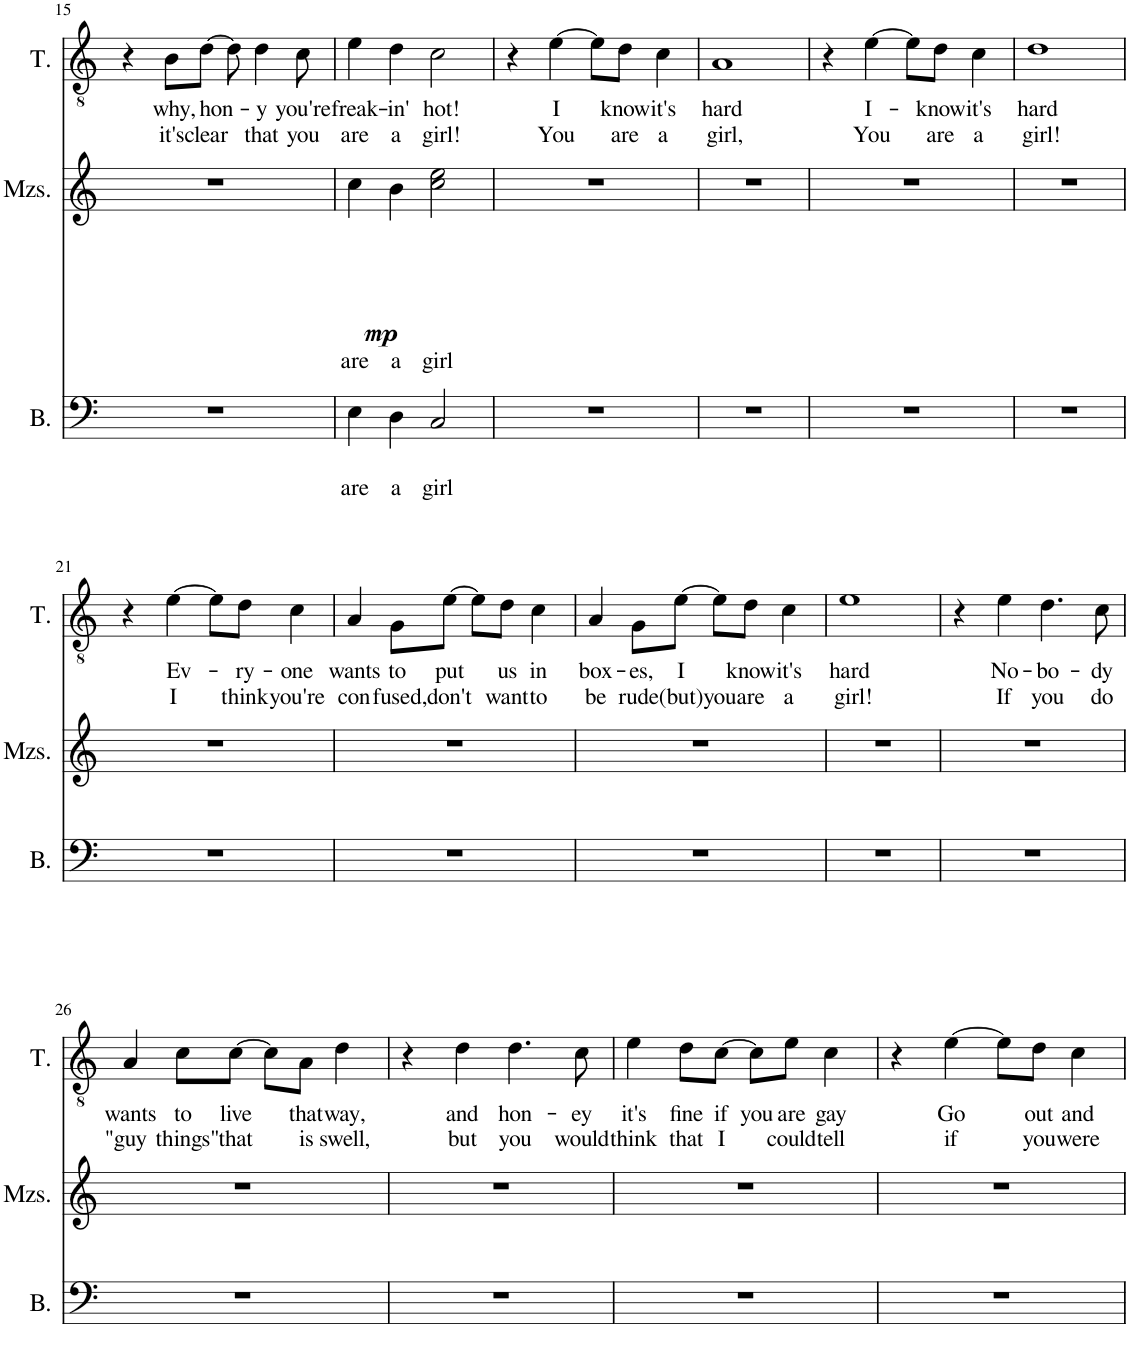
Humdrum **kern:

**kern	**text	**text	**kern	**text	**text	**dynam	**kern	**text	**text
*part3	*part3	*part3	*part2	*part2	*part2	*part2	*part1	*part1	*part1
*staff3	*staff3	*staff3	*staff2	*staff2	*staff2	*staff2	*staff1	*staff1	*staff1
*I"Bass	*	*	*I"Mezzosoprano	*	*	*	*I"Tenor	*	*
*I'B.	*	*	*I'Mzs.	*	*	*	*I'T.	*	*
!!LO:PB:g=z
*clefF4	*	*	*clefG2	*	*	*	*clefGv2	*	*
*k[]	*	*	*k[]	*	*	*	*k[]	*	*
*M4/4	*	*	*M4/4	*	*	*	*M4/4	*	*
=15	=15	=15	=15	=15	=15	=15	=15	=15	=15
1r	.	.	1r	.	.	.	4r	.	.
!	!	!	!	!	!	!	!	!LO:LY:b	!LO:LY:b
.	.	.	.	.	.	.	8B\L	why,	it's
!	!	!	!	!	!	!	!	!LO:LY:b	!LO:LY:b
.	.	.	.	.	.	.	[8d\J	hon-	clear
.	.	.	.	.	.	.	8d\]	.	.
!	!	!	!	!	!	!	!	!LO:LY:b	!LO:LY:b
.	.	.	.	.	.	.	4d\	-y	that
!	!	!	!	!	!	!	!	!LO:LY:b	!LO:LY:b
.	.	.	.	.	.	.	8c\	you're	you
=16	=16	=16	=16	=16	=16	=16	=16	=16	=16
!	!	!LO:LY:b	!	!	!LO:LY:b	!LO:DY:b	!	!LO:LY:b	!LO:LY:b
4E\	.	are	4cc\	.	are	mp	4e\	freak-	are
!	!	!LO:LY:b	!	!	!LO:LY:b	!	!	!LO:LY:b	!LO:LY:b
4D\	.	a	4b\	.	a	.	4d\	-in'	a
!	!	!LO:LY:b	!	!	!LO:LY:b	!	!	!LO:LY:b	!LO:LY:b
2C/	.	girl	2cc\ 2ee\	.	girl	.	2c\	hot!	girl!
=17	=17	=17	=17	=17	=17	=17	=17	=17	=17
1r	.	.	1r	.	.	.	4r	.	.
!	!	!	!	!	!	!	!	!LO:LY:b	!LO:LY:b
.	.	.	.	.	.	.	[4e\	I	You
.	.	.	.	.	.	.	8e\L]	.	.
!	!	!	!	!	!	!	!	!LO:LY:b	!LO:LY:b
.	.	.	.	.	.	.	8d\J	know	are
!	!	!	!	!	!	!	!	!LO:LY:b	!LO:LY:b
.	.	.	.	.	.	.	4c\	it's	a
=18	=18	=18	=18	=18	=18	=18	=18	=18	=18
!	!	!	!	!	!	!	!	!LO:LY:b	!LO:LY:b
1r	.	.	1r	.	.	.	1A	hard	girl,
=19	=19	=19	=19	=19	=19	=19	=19	=19	=19
1r	.	.	1r	.	.	.	4r	.	.
!	!	!	!	!	!	!	!	!LO:LY:b	!LO:LY:b
.	.	.	.	.	.	.	[4e\	I-	You
.	.	.	.	.	.	.	8e\L]	.	.
!	!	!	!	!	!	!	!	!LO:LY:b	!LO:LY:b
.	.	.	.	.	.	.	8d\J	-know	are
!	!	!	!	!	!	!	!	!LO:LY:b	!LO:LY:b
.	.	.	.	.	.	.	4c\	it's	a
=20	=20	=20	=20	=20	=20	=20	=20	=20	=20
!	!	!	!	!	!	!	!	!LO:LY:b	!LO:LY:b
1r	.	.	1r	.	.	.	1d	hard	girl!
!!LO:LB:g=z
=21	=21	=21	=21	=21	=21	=21	=21	=21	=21
1r	.	.	1r	.	.	.	4r	.	.
!	!	!	!	!	!	!	!	!LO:LY:b	!LO:LY:b
.	.	.	.	.	.	.	[4e\	Ev-	I
.	.	.	.	.	.	.	8e\L]	.	.
!	!	!	!	!	!	!	!	!LO:LY:b	!LO:LY:b
.	.	.	.	.	.	.	8d\J	-ry-	think
!	!	!	!	!	!	!	!	!LO:LY:b	!LO:LY:b
.	.	.	.	.	.	.	4c\	-one	you're
=22	=22	=22	=22	=22	=22	=22	=22	=22	=22
!	!	!	!	!	!	!	!	!LO:LY:b	!LO:LY:b
1r	.	.	1r	.	.	.	4A/	wants	con-
!	!	!	!	!	!	!	!	!LO:LY:b	!LO:LY:b
.	.	.	.	.	.	.	8G\L	to	-fused,
!	!	!	!	!	!	!	!	!LO:LY:b	!LO:LY:b
.	.	.	.	.	.	.	[8e\J	put	don't
.	.	.	.	.	.	.	8e\L]	.	.
!	!	!	!	!	!	!	!	!LO:LY:b	!LO:LY:b
.	.	.	.	.	.	.	8d\J	us	want
!	!	!	!	!	!	!	!	!LO:LY:b	!LO:LY:b
.	.	.	.	.	.	.	4c\	in	to
=23	=23	=23	=23	=23	=23	=23	=23	=23	=23
!	!	!	!	!	!	!	!	!LO:LY:b	!LO:LY:b
1r	.	.	1r	.	.	.	4A/	box-	be
!	!	!	!	!	!	!	!	!LO:LY:b	!LO:LY:b
.	.	.	.	.	.	.	8G\L	-es,	rude
!	!	!	!	!	!	!	!	!LO:LY:b	!LO:LY:b
.	.	.	.	.	.	.	[8e\J	I	(but)
!	!	!	!	!	!	!	!	!	!LO:LY:b
.	.	.	.	.	.	.	8e\L]	.	you
!	!	!	!	!	!	!	!	!LO:LY:b	!LO:LY:b
.	.	.	.	.	.	.	8d\J	know	are
!	!	!	!	!	!	!	!	!LO:LY:b	!LO:LY:b
.	.	.	.	.	.	.	4c\	it's	a
=24	=24	=24	=24	=24	=24	=24	=24	=24	=24
!	!	!	!	!	!	!	!	!LO:LY:b	!LO:LY:b
1r	.	.	1r	.	.	.	1e	hard	girl!
=25	=25	=25	=25	=25	=25	=25	=25	=25	=25
1r	.	.	1r	.	.	.	4r	.	.
!	!	!	!	!	!	!	!	!LO:LY:b	!LO:LY:b
.	.	.	.	.	.	.	4e\	No-	If
!	!	!	!	!	!	!	!	!LO:LY:b	!LO:LY:b
.	.	.	.	.	.	.	4.d\	-bo-	you
!	!	!	!	!	!	!	!	!LO:LY:b	!LO:LY:b
.	.	.	.	.	.	.	8c\	-dy	do
!!LO:LB:g=z
=26	=26	=26	=26	=26	=26	=26	=26	=26	=26
!	!	!	!	!	!	!	!	!LO:LY:b	!LO:LY:b
1r	.	.	1r	.	.	.	4A/	wants	"guy
!	!	!	!	!	!	!	!	!LO:LY:b	!LO:LY:b
.	.	.	.	.	.	.	8c\L	to	things"
!	!	!	!	!	!	!	!	!LO:LY:b	!LO:LY:b
.	.	.	.	.	.	.	[8c\J	live	that
.	.	.	.	.	.	.	8c\L]	.	.
!	!	!	!	!	!	!	!	!LO:LY:b	!LO:LY:b
.	.	.	.	.	.	.	8A\J	that	is
!	!	!	!	!	!	!	!	!LO:LY:b	!LO:LY:b
.	.	.	.	.	.	.	4d\	way,	swell,
=27	=27	=27	=27	=27	=27	=27	=27	=27	=27
1r	.	.	1r	.	.	.	4r	.	.
!	!	!	!	!	!	!	!	!LO:LY:b	!LO:LY:b
.	.	.	.	.	.	.	4d\	and	but
!	!	!	!	!	!	!	!	!LO:LY:b	!LO:LY:b
.	.	.	.	.	.	.	4.d\	hon-	you
!	!	!	!	!	!	!	!	!LO:LY:b	!LO:LY:b
.	.	.	.	.	.	.	8c\	-ey	would
=28	=28	=28	=28	=28	=28	=28	=28	=28	=28
!	!	!	!	!	!	!	!	!LO:LY:b	!LO:LY:b
1r	.	.	1r	.	.	.	4e\	it's	think
!	!	!	!	!	!	!	!	!LO:LY:b	!LO:LY:b
.	.	.	.	.	.	.	8d\L	fine	that
!	!	!	!	!	!	!	!	!LO:LY:b	!LO:LY:b
.	.	.	.	.	.	.	[8c\J	if	I
!	!	!	!	!	!	!	!	!LO:LY:b	!
.	.	.	.	.	.	.	8c\L]	you	.
!	!	!	!	!	!	!	!	!LO:LY:b	!LO:LY:b
.	.	.	.	.	.	.	8e\J	are	could
!	!	!	!	!	!	!	!	!LO:LY:b	!LO:LY:b
.	.	.	.	.	.	.	4c\	gay	tell
=29	=29	=29	=29	=29	=29	=29	=29	=29	=29
1r	.	.	1r	.	.	.	4r	.	.
!	!	!	!	!	!	!	!	!LO:LY:b	!LO:LY:b
.	.	.	.	.	.	.	[4e\	Go	if
.	.	.	.	.	.	.	8e\L]	.	.
!	!	!	!	!	!	!	!	!LO:LY:b	!LO:LY:b
.	.	.	.	.	.	.	8d\J	out	you
!	!	!	!	!	!	!	!	!LO:LY:b	!LO:LY:b
.	.	.	.	.	.	.	4c\	and	were
=	=	=	=	=	=	=	=	=	=
*-	*-	*-	*-	*-	*-	*-	*-	*-	*-
